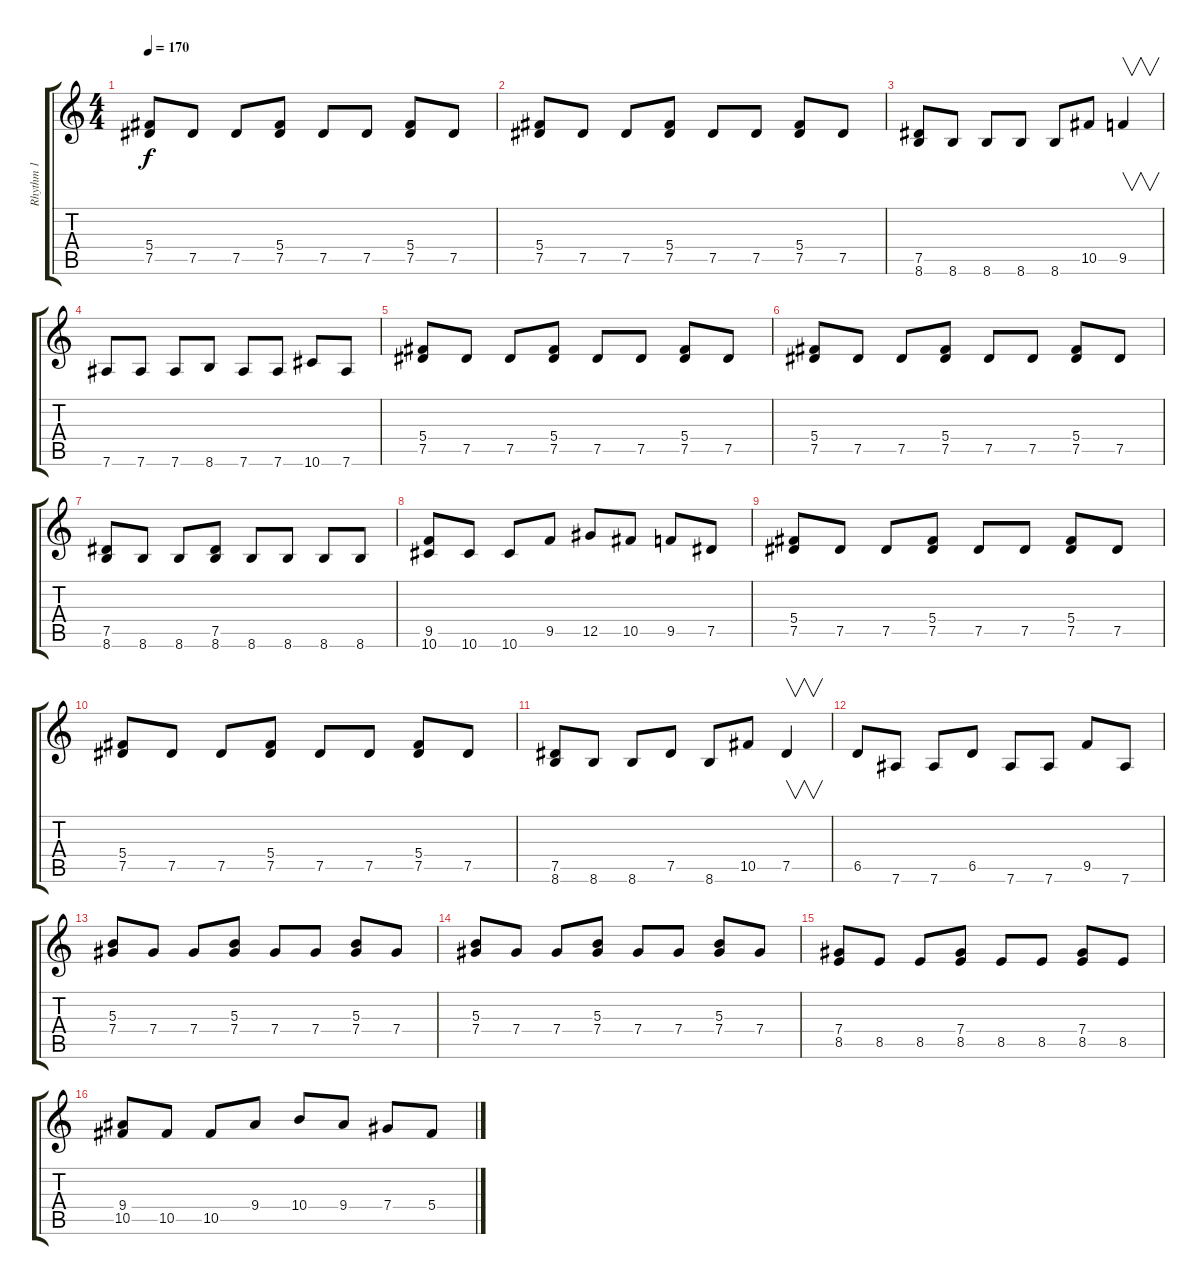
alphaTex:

\track ("Rhythm 1" "Rhythm 1") {instrument distortionguitar}
\staff {score tabs}
\tuning (Eb4 Bb3 Gb3 Db3 Ab2 Eb2) {hide}
\ts (4 4)
\tempo 170
\clef g2
\ks c
(5.4 7.5).8{dy f} 7.5.8 7.5.8 (5.4 7.5).8 7.5.8 7.5.8 (5.4 7.5).8 7.5.8 |
(5.4 7.5).8 7.5.8 7.5.8 (5.4 7.5).8 7.5.8 7.5.8 (5.4 7.5).8 7.5.8 |
(7.5 8.6).8 8.6.8 8.6.8 8.6.8 8.6.8 10.5.8 9.5.4{v} |
7.6.8 7.6.8 7.6.8 8.6.8 7.6.8 7.6.8 10.6.8 7.6.8 |
(5.4 7.5).8 7.5.8 7.5.8 (5.4 7.5).8 7.5.8 7.5.8 (5.4 7.5).8 7.5.8 |
(5.4 7.5).8 7.5.8 7.5.8 (5.4 7.5).8 7.5.8 7.5.8 (5.4 7.5).8 7.5.8 |
(7.5 8.6).8 8.6.8 8.6.8 (7.5 8.6).8 8.6.8 8.6.8 8.6.8 8.6.8 |
(9.5 10.6).8 10.6.8 10.6.8 9.5.8 12.5.8 10.5.8 9.5.8 7.5.8 |
(5.4 7.5).8 7.5.8 7.5.8 (5.4 7.5).8 7.5.8 7.5.8 (5.4 7.5).8 7.5.8 |
(5.4 7.5).8 7.5.8 7.5.8 (5.4 7.5).8 7.5.8 7.5.8 (5.4 7.5).8 7.5.8 |
(7.5 8.6).8 8.6.8 8.6.8 7.5.8 8.6.8 10.5.8 7.5.4{v} |
6.5.8 7.6.8 7.6.8 6.5.8 7.6.8 7.6.8 9.5.8 7.6.8 |
(5.3 7.4).8 7.4.8 7.4.8 (5.3 7.4).8 7.4.8 7.4.8 (5.3 7.4).8 7.4.8 |
(5.3 7.4).8 7.4.8 7.4.8 (5.3 7.4).8 7.4.8 7.4.8 (5.3 7.4).8 7.4.8 |
(7.4 8.5).8 8.5.8 8.5.8 (7.4 8.5).8 8.5.8 8.5.8 (7.4 8.5).8 8.5.8 |
(9.4 10.5).8 10.5.8 10.5.8 9.4.8 10.4.8 9.4.8 7.4.8 5.4.8
